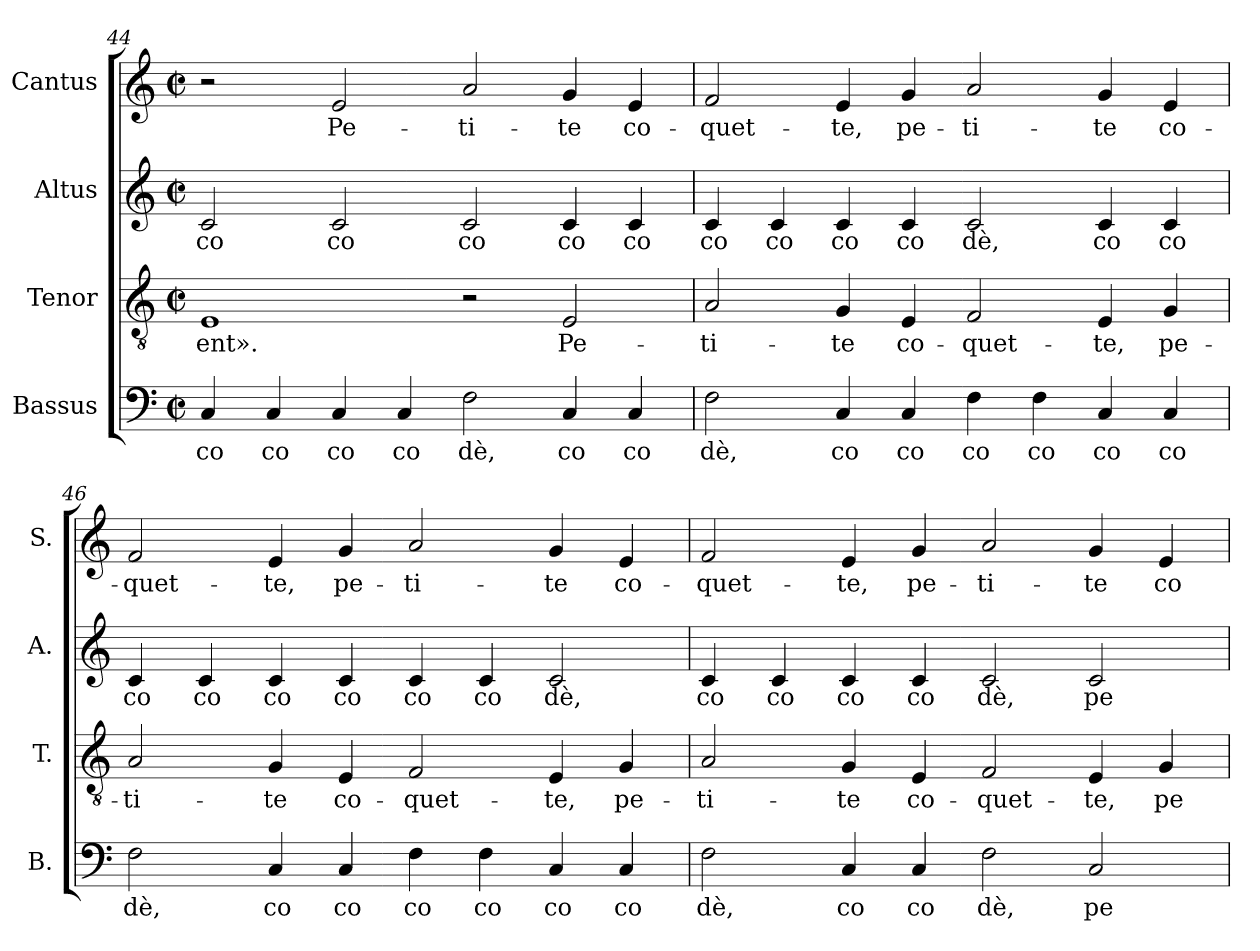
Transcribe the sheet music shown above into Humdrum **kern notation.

**kern	**text	**kern	**text	**kern	**text	**kern	**text
*part4	*part4	*part3	*part3	*part2	*part2	*part1	*part1
*staff4	*staff4	*staff3	*staff3	*staff2	*staff2	*staff1	*staff1
*I"Bassus	*	*I"Tenor	*	*I"Altus	*	*I"Cantus	*
*I'B.	*	*I'T.	*	*I'A.	*	*I'S.	*
*clefF4	*	*clefGv2	*	*clefG2	*	*clefG2	*
*	*	*ITrd7c12	*	*	*	*	*
*k[]	*	*k[]	*	*k[]	*	*k[]	*
*C:	*	*C:	*	*C:	*	*C:	*
*M2/2	*	*M2/2	*	*M2/2	*	*M2/2	*
*met(c|)	*	*met(c|)	*	*met(c|)	*	*met(c|)	*
=44	=44	=44	=44	=44	=44	=44	=44
!	!LO:LY:b:color=#000000	!	!	!	!	!	!
!	!	!	!LO:LY:b:color=#000000	!	!	!	!
!	!	!	!	!	!LO:LY:b:color=#000000	!	!
4Ci/	co	1EEi	-ent».	2ci/	co	2r	.
!	!LO:LY:b:color=#000000	!	!	!	!	!	!
4Ci/	co	.	.	.	.	.	.
!	!LO:LY:b:color=#000000	!	!	!	!	!	!
!	!	!	!	!	!LO:LY:b:color=#000000	!	!
!	!	!	!	!	!	!	!LO:LY:b:color=#000000
4Ci/	co	.	.	2ci/	co	2ei/	Pe-
!	!LO:LY:b:color=#000000	!	!	!	!	!	!
4Ci/	co	.	.	.	.	.	.
!	!LO:LY:b:color=#000000	!	!	!	!	!	!
!	!	!	!	!	!LO:LY:b:color=#000000	!	!
!	!	!	!	!	!	!	!LO:LY:b:color=#000000
2Fi\	dè,	2r	.	2ci/	co	2ai/	-ti-
!	!LO:LY:b:color=#000000	!	!	!	!	!	!
!	!	!	!LO:LY:b:color=#000000	!	!	!	!
!	!	!	!	!	!LO:LY:b:color=#000000	!	!
!	!	!	!	!	!	!	!LO:LY:b:color=#000000
4Ci/	co	2EEi/	Pe-	4ci/	co	4gi/	-te
!	!LO:LY:b:color=#000000	!	!	!	!	!	!
!	!	!	!	!	!LO:LY:b:color=#000000	!	!
!	!	!	!	!	!	!	!LO:LY:b:color=#000000
4Ci/	co	.	.	4ci/	co	4ei/	co-
!!LO:LB:g=z
=45	=45	=45	=45	=45	=45	=45	=45
!	!LO:LY:b:color=#000000	!	!	!	!	!	!
!	!	!	!LO:LY:b:color=#000000	!	!	!	!
!	!	!	!	!	!LO:LY:b:color=#000000	!	!
!	!	!	!	!	!	!	!LO:LY:b:color=#000000
2Fi\	dè,	2AAi/	-ti-	4ci/	co	2fi/	-quet-
!	!	!	!	!	!LO:LY:b:color=#000000	!	!
.	.	.	.	4ci/	co	.	.
!	!LO:LY:b:color=#000000	!	!	!	!	!	!
!	!	!	!LO:LY:b:color=#000000	!	!	!	!
!	!	!	!	!	!LO:LY:b:color=#000000	!	!
!	!	!	!	!	!	!	!LO:LY:b:color=#000000
4Ci/	co	4GGi/	-te	4ci/	co	4ei/	-te,
!	!LO:LY:b:color=#000000	!	!	!	!	!	!
!	!	!	!LO:LY:b:color=#000000	!	!	!	!
!	!	!	!	!	!LO:LY:b:color=#000000	!	!
!	!	!	!	!	!	!	!LO:LY:b:color=#000000
4Ci/	co	4EEi/	co-	4ci/	co	4gi/	pe-
!	!LO:LY:b:color=#000000	!	!	!	!	!	!
!	!	!	!LO:LY:b:color=#000000	!	!	!	!
!	!	!	!	!	!LO:LY:b:color=#000000	!	!
!	!	!	!	!	!	!	!LO:LY:b:color=#000000
4Fi\	co	2FFi/	-quet-	2ci/	dè,	2ai/	-ti-
!	!LO:LY:b:color=#000000	!	!	!	!	!	!
4Fi\	co	.	.	.	.	.	.
!	!LO:LY:b:color=#000000	!	!	!	!	!	!
!	!	!	!LO:LY:b:color=#000000	!	!	!	!
!	!	!	!	!	!LO:LY:b:color=#000000	!	!
!	!	!	!	!	!	!	!LO:LY:b:color=#000000
4Ci/	co	4EEi/	-te,	4ci/	co	4gi/	-te
!	!LO:LY:b:color=#000000	!	!	!	!	!	!
!	!	!	!LO:LY:b:color=#000000	!	!	!	!
!	!	!	!	!	!LO:LY:b:color=#000000	!	!
!	!	!	!	!	!	!	!LO:LY:b:color=#000000
4Ci/	co	4GGi/	pe-	4ci/	co	4ei/	co-
=46	=46	=46	=46	=46	=46	=46	=46
!	!LO:LY:b:color=#000000	!	!	!	!	!	!
!	!	!	!LO:LY:b:color=#000000	!	!	!	!
!	!	!	!	!	!LO:LY:b:color=#000000	!	!
!	!	!	!	!	!	!	!LO:LY:b:color=#000000
2Fi\	dè,	2AAi/	-ti-	4ci/	co	2fi/	-quet-
!	!	!	!	!	!LO:LY:b:color=#000000	!	!
.	.	.	.	4ci/	co	.	.
!	!LO:LY:b:color=#000000	!	!	!	!	!	!
!	!	!	!LO:LY:b:color=#000000	!	!	!	!
!	!	!	!	!	!LO:LY:b:color=#000000	!	!
!	!	!	!	!	!	!	!LO:LY:b:color=#000000
4Ci/	co	4GGi/	-te	4ci/	co	4ei/	-te,
!	!LO:LY:b:color=#000000	!	!	!	!	!	!
!	!	!	!LO:LY:b:color=#000000	!	!	!	!
!	!	!	!	!	!LO:LY:b:color=#000000	!	!
!	!	!	!	!	!	!	!LO:LY:b:color=#000000
4Ci/	co	4EEi/	co-	4ci/	co	4gi/	pe-
!	!LO:LY:b:color=#000000	!	!	!	!	!	!
!	!	!	!LO:LY:b:color=#000000	!	!	!	!
!	!	!	!	!	!LO:LY:b:color=#000000	!	!
!	!	!	!	!	!	!	!LO:LY:b:color=#000000
4Fi\	co	2FFi/	-quet-	4ci/	co	2ai/	-ti-
!	!LO:LY:b:color=#000000	!	!	!	!	!	!
!	!	!	!	!	!LO:LY:b:color=#000000	!	!
4Fi\	co	.	.	4ci/	co	.	.
!	!LO:LY:b:color=#000000	!	!	!	!	!	!
!	!	!	!LO:LY:b:color=#000000	!	!	!	!
!	!	!	!	!	!LO:LY:b:color=#000000	!	!
!	!	!	!	!	!	!	!LO:LY:b:color=#000000
4Ci/	co	4EEi/	-te,	2ci/	dè,	4gi/	-te
!	!LO:LY:b:color=#000000	!	!	!	!	!	!
!	!	!	!LO:LY:b:color=#000000	!	!	!	!
!	!	!	!	!	!	!	!LO:LY:b:color=#000000
4Ci/	co	4GGi/	pe-	.	.	4ei/	co-
=47	=47	=47	=47	=47	=47	=47	=47
!	!LO:LY:b:color=#000000	!	!	!	!	!	!
!	!	!	!LO:LY:b:color=#000000	!	!	!	!
!	!	!	!	!	!LO:LY:b:color=#000000	!	!
!	!	!	!	!	!	!	!LO:LY:b:color=#000000
2Fi\	dè,	2AAi/	-ti-	4ci/	co	2fi/	-quet-
!	!	!	!	!	!LO:LY:b:color=#000000	!	!
.	.	.	.	4ci/	co	.	.
!	!LO:LY:b:color=#000000	!	!	!	!	!	!
!	!	!	!LO:LY:b:color=#000000	!	!	!	!
!	!	!	!	!	!LO:LY:b:color=#000000	!	!
!	!	!	!	!	!	!	!LO:LY:b:color=#000000
4Ci/	co	4GGi/	-te	4ci/	co	4ei/	-te,
!	!LO:LY:b:color=#000000	!	!	!	!	!	!
!	!	!	!LO:LY:b:color=#000000	!	!	!	!
!	!	!	!	!	!LO:LY:b:color=#000000	!	!
!	!	!	!	!	!	!	!LO:LY:b:color=#000000
4Ci/	co	4EEi/	co-	4ci/	co	4gi/	pe-
!	!LO:LY:b:color=#000000	!	!	!	!	!	!
!	!	!	!LO:LY:b:color=#000000	!	!	!	!
!	!	!	!	!	!LO:LY:b:color=#000000	!	!
!	!	!	!	!	!	!	!LO:LY:b:color=#000000
2Fi\	dè,	2FFi/	-quet-	2ci/	dè,	2ai/	-ti-
!	!LO:LY:b:color=#000000	!	!	!	!	!	!
!	!	!	!LO:LY:b:color=#000000	!	!	!	!
!	!	!	!	!	!LO:LY:b:color=#000000	!	!
!	!	!	!	!	!	!	!LO:LY:b:color=#000000
2Ci/	pe-	4EEi/	-te,	2ci/	pe-	4gi/	-te
!	!	!	!LO:LY:b:color=#000000	!	!	!	!
!	!	!	!	!	!	!	!LO:LY:b:color=#000000
.	.	4GGi/	pe-	.	.	4ei/	co-
=	=	=	=	=	=	=	=
*-	*-	*-	*-	*-	*-	*-	*-
